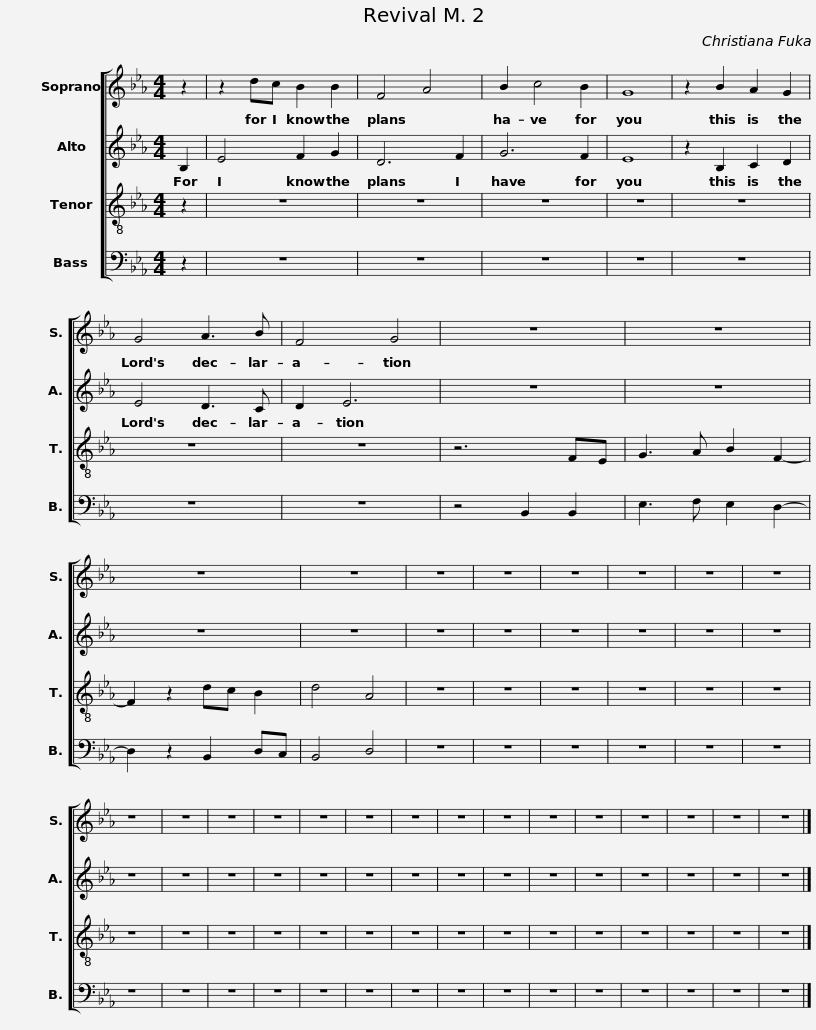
X:1
%%score [ 1 2 3 4 ]
L:1/8
M:4/4
I:linebreak $
K:Eb
V:1 treble
V:2 treble
V:3 treble-8
V:4 bass
V:1
 z2 | z2 dc B2 B2 | F4 A4 | B2 c4 B2 | G8 | %5
 z2 B2 A2 G2 | G4 A3 B | F4 G4 |$ z8 | z8 | %10
 z8 | z8 | z8 | z8 | z8 | %15
 z8 | z8 | z8 | z8 | z8 | %20
 z8 | z8 |$ z8 | z8 | z8 | %25
 z8 | z8 | z8 | z8 | z8 | %30
 z8 | z8 | z8 |] %33
V:2
 B,2 | E4 F2 G2 | D6 F2 | G6 F2 | E8 | %5
 z2 B,2 C2 D2 | E4 D3 C | D2 E6 |$ z8 | z8 | %10
 z8 | z8 | z8 | z8 | z8 | %15
 z8 | z8 | z8 | z8 | z8 | %20
 z8 | z8 |$ z8 | z8 | z8 | %25
 z8 | z8 | z8 | z8 | z8 | %30
 z8 | z8 | z8 |] %33
V:3
 z2 | z8 | z8 | z8 | z8 | %5
 z8 | z8 | z8 |$ z6 FE | G3 A B2 F2- | %10
 F2 z2 dc B2 | d4 A4 | z8 | z8 | z8 | %15
 z8 | z8 | z8 | z8 | z8 | %20
 z8 | z8 |$ z8 | z8 | z8 | %25
 z8 | z8 | z8 | z8 | z8 | %30
 z8 | z8 | z8 |] %33
V:4
 z2 | z8 | z8 | z8 | z8 | %5
 z8 | z8 | z8 |$ z4 B,,2 B,,2 | E,3 F, E,2 D,2- | %10
 D,2 z2 B,,2 D,C, | B,,4 D,4 | z8 | z8 | z8 | %15
 z8 | z8 | z8 | z8 | z8 | %20
 z8 | z8 |$ z8 | z8 | z8 | %25
 z8 | z8 | z8 | z8 | z8 | %30
 z8 | z8 | z8 |] %33
